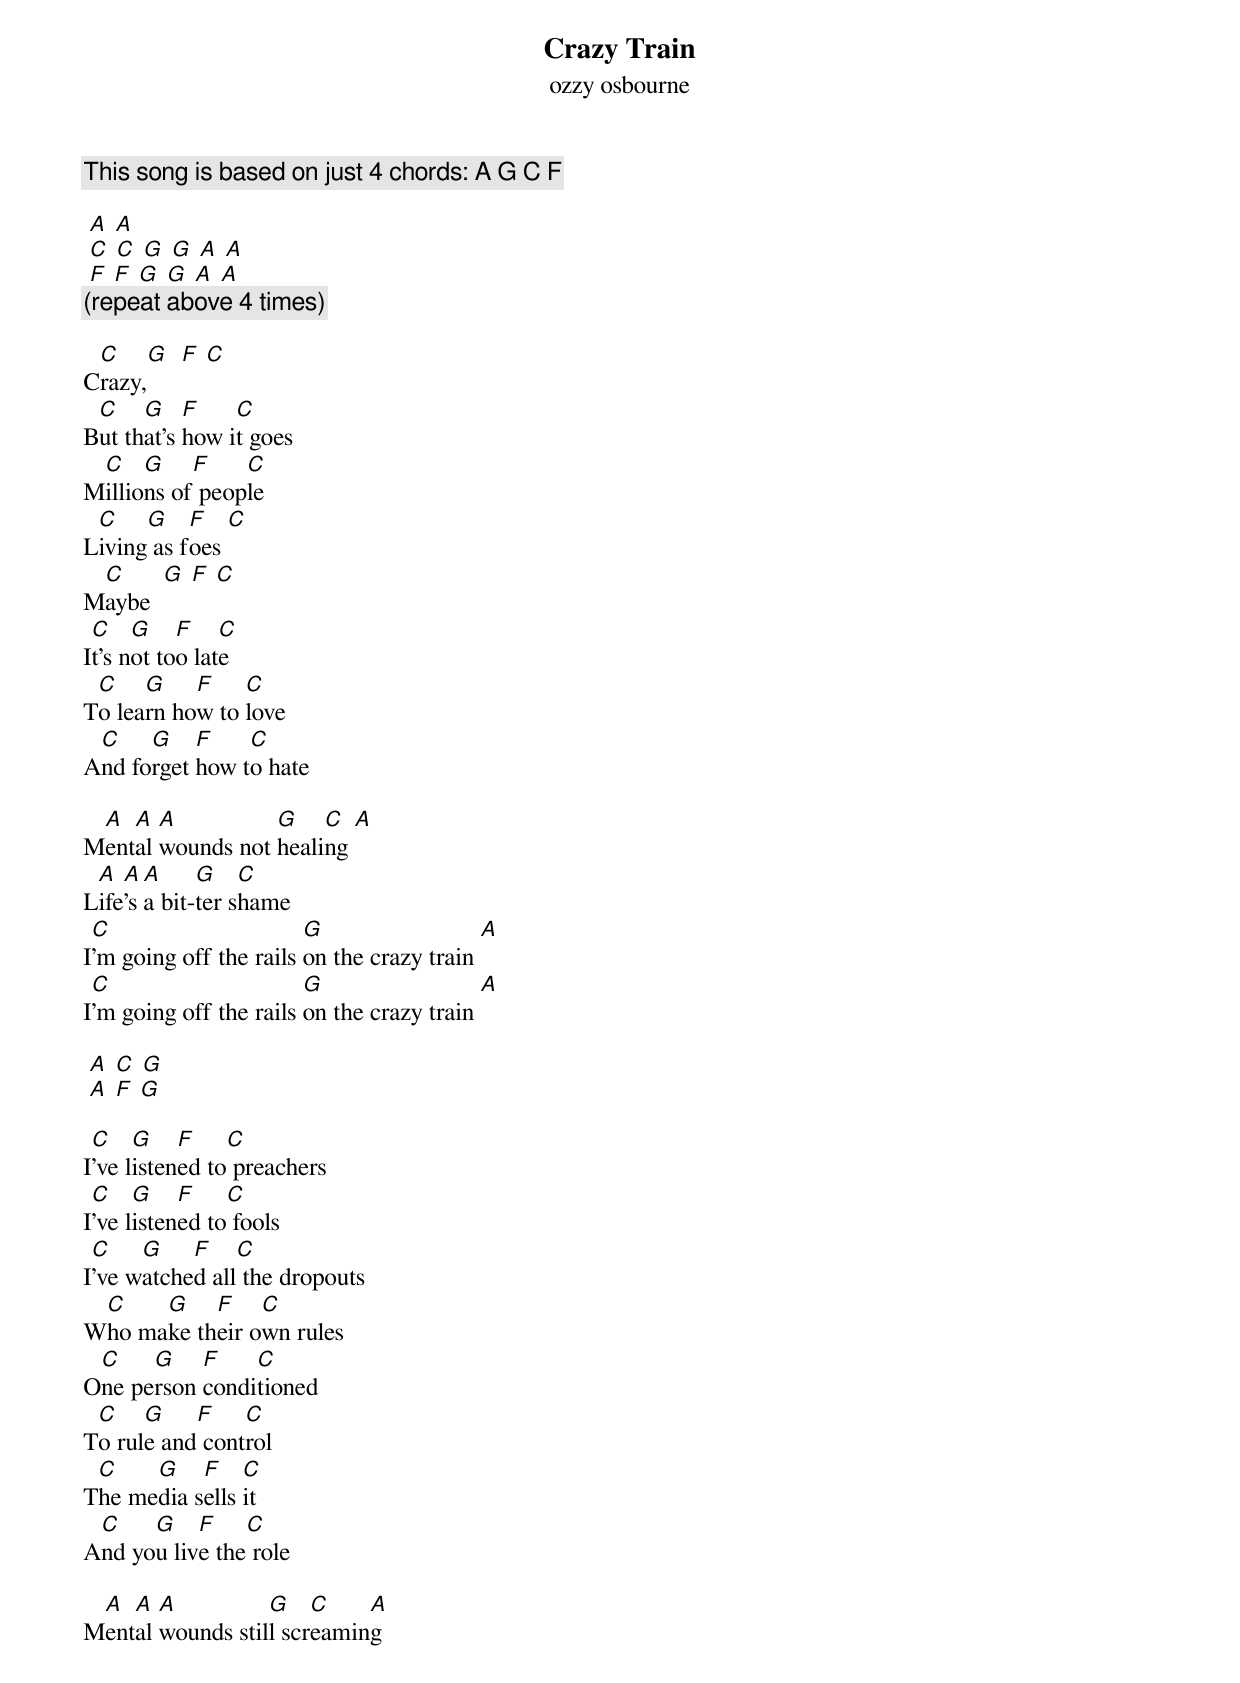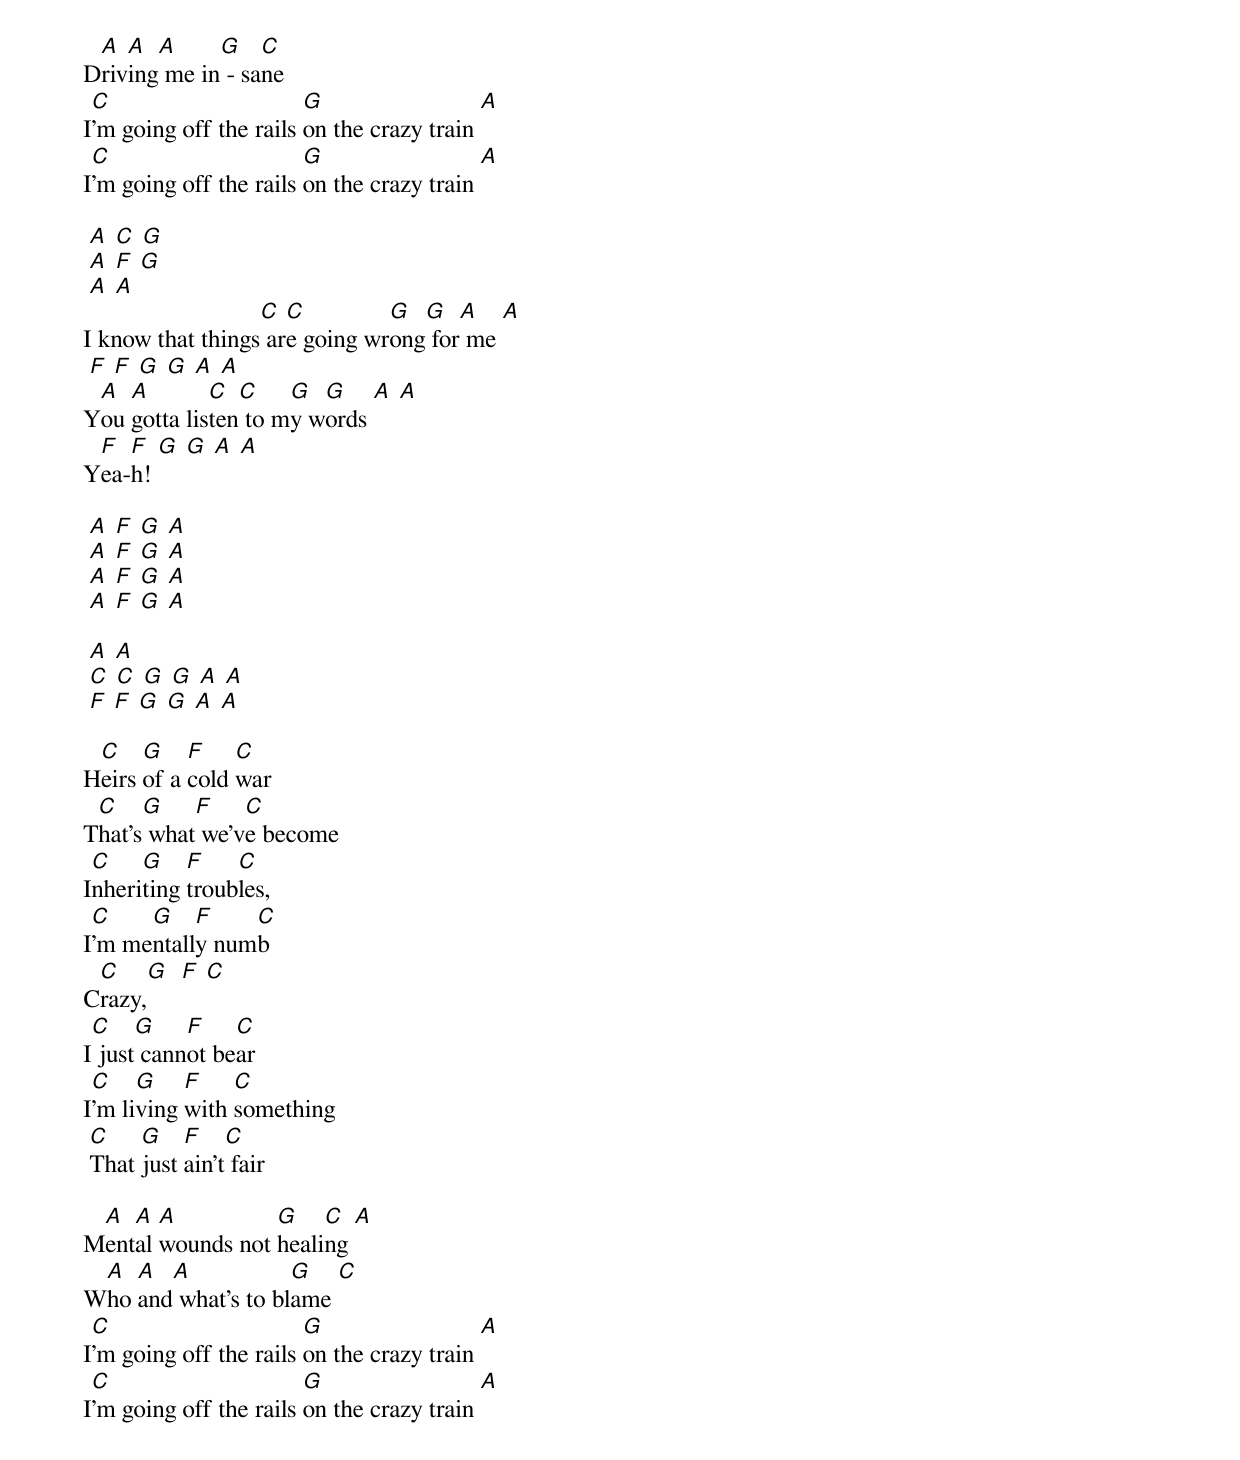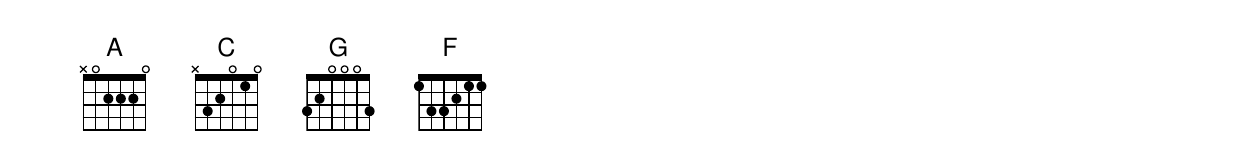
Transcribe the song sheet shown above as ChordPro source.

{title: Crazy Train}
{subtitle: ozzy osbourne}

{c:This song is based on just 4 chords: A G C F}

 [A] [A]
 [C] [C] [G] [G] [A] [A]
 [F] [F] [G] [G] [A] [A]
{c:(repeat above 4 times)}

C[C]razy,[G]  [F] [C]
B[C]ut th[G]at's [F]how i[C]t goes
M[C]illio[G]ns of[F] peop[C]le
L[C]iving[G] as f[F]oes [C]
M[C]aybe  [G] [F] [C]
I[C]t's n[G]ot to[F]o lat[C]e
T[C]o lea[G]rn ho[F]w to [C]love
A[C]nd fo[G]rget [F]how t[C]o hate

M[A]ent[A]al [A]wounds not [G]heali[C]ng [A]
L[A]ife[A]'s [A]a bit-[G]ter s[C]hame
I[C]'m going off the rails [G]on the crazy train [A]
I[C]'m going off the rails [G]on the crazy train [A]

 [A] [C] [G]
 [A] [F] [G]

I[C]'ve l[G]isten[F]ed to[C] preachers
I[C]'ve l[G]isten[F]ed to[C] fools
I[C]'ve w[G]atche[F]d all[C] the dropouts
W[C]ho ma[G]ke th[F]eir o[C]wn rules
O[C]ne pe[G]rson [F]condi[C]tioned
T[C]o rul[G]e and[F] cont[C]rol
T[C]he me[G]dia s[F]ells [C]it
A[C]nd yo[G]u liv[F]e the[C] role

M[A]ent[A]al [A]wounds stil[G]l scr[C]eamin[A]g
D[A]riv[A]ing[A] me in[G] - sa[C]ne
I[C]'m going off the rails [G]on the crazy train [A]
I[C]'m going off the rails [G]on the crazy train [A]

 [A] [C] [G]
 [A] [F] [G]
 [A] [A]
I know that things[C] ar[C]e going wr[G]ong[G] for[A] me [A]
 [F] [F] [G] [G] [A] [A]
Y[A]ou [A]gotta lis[C]ten[C] to m[G]y w[G]ords [A] [A]
Y[F]ea-[F]h! [G] [G] [A] [A]

 [A] [F] [G] [A]
 [A] [F] [G] [A]
 [A] [F] [G] [A]
 [A] [F] [G] [A]

 [A] [A]
 [C] [C] [G] [G] [A] [A]
 [F] [F] [G] [G] [A] [A]

H[C]eirs [G]of a [F]cold [C]war
T[C]hat's[G] what[F] we'v[C]e become
I[C]nheri[G]ting [F]troub[C]les,
I[C]'m me[G]ntall[F]y num[C]b
C[C]razy,[G]  [F] [C]
I[C] just[G] cann[F]ot be[C]ar
I[C]'m li[G]ving [F]with [C]something
 [C]That [G]just [F]ain't[C] fair

M[A]ent[A]al [A]wounds not [G]heali[C]ng [A]
W[A]ho [A]and[A] what's to bl[G]ame [C]
I[C]'m going off the rails [G]on the crazy train [A]
I[C]'m going off the rails [G]on the crazy train [A]

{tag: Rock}
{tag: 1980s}
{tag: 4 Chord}
